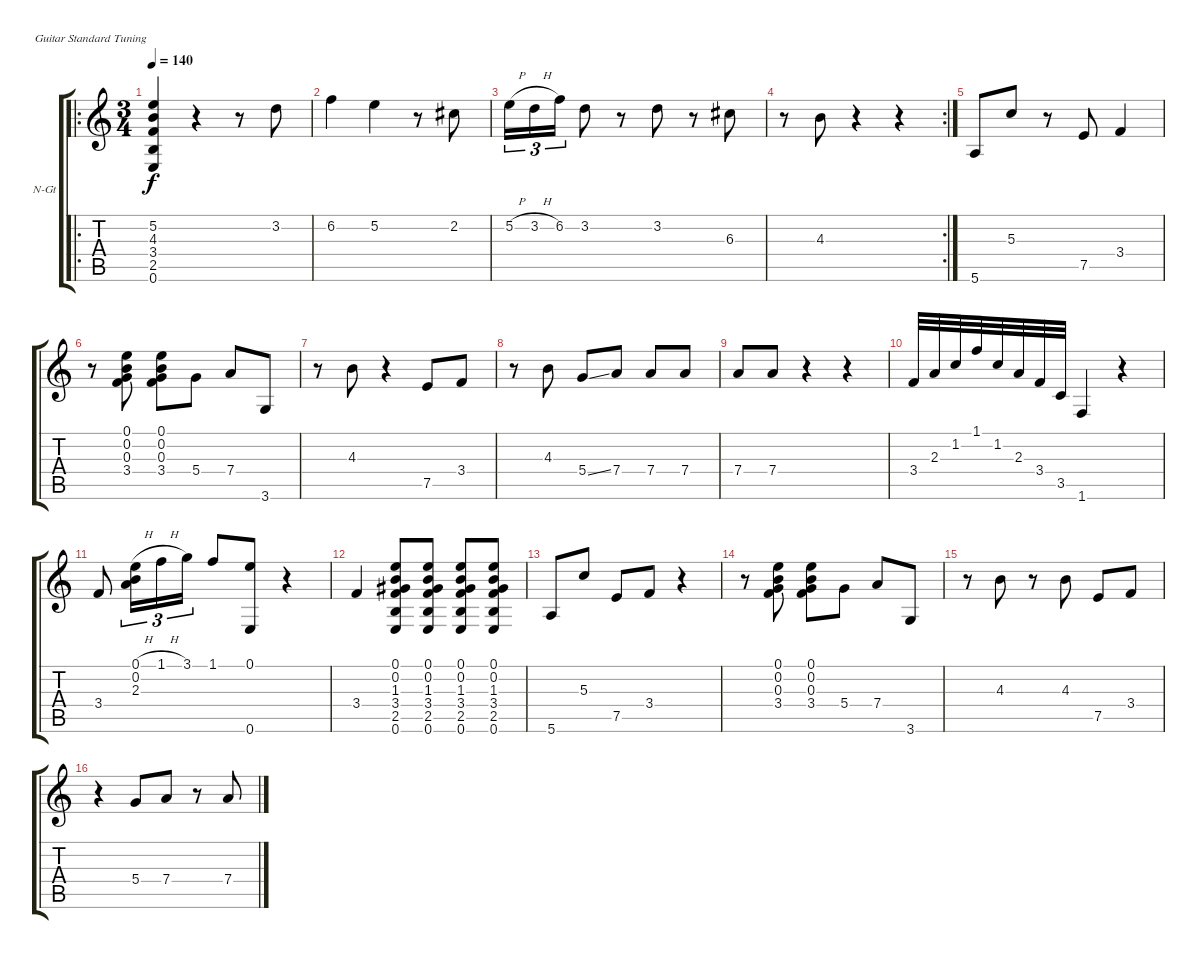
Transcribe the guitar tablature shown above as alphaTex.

\bracketExtendMode groupsimilarinstruments
\firstSystemTrackNameOrientation horizontal
\otherSystemsTrackNameOrientation horizontal
\track ("Piste 1" "N-Gt") {instrument acousticguitarnylon}
\staff {score tabs}
\tuning (E4 B3 G3 D3 A2 E2)
\ro
\ts (3 4)
\tempo 140
\clef g2
\ks c
(5.2 4.3 3.4 2.5 0.6).4{dy f instrument acousticguitarnylon} r.4 r.8 3.2.8 |
6.2.4 5.2.4 r.8 2.2.8 |
5.2{h}.16{tu (3 2)} 3.2{h}.16{tu (3 2)} 6.2.16{tu (3 2)} 3.2.8 r.8 3.2.8 r.8 6.3.8 |
\rc 2
r.8 4.3.8 r.4 r.4 |
5.6.8 5.3.8 r.8 7.5.8 3.4.4 |
r.8 (0.1 0.2 0.3 3.4).8 (0.1 0.2 0.3 3.4).8 5.4.8 7.4.8 3.6.8 |
r.8 4.3.8 r.4 7.5.8 3.4.8 |
r.8 4.3.8 5.4{ss}.8 7.4.8 7.4.8 7.4.8 |
7.4.8 7.4.8 r.4 r.4 |
3.4.32 2.3.32 1.2.32 1.1.32 1.2.32 2.3.32 3.4.32 3.5.32 1.6.4 r.4 |
3.4.8 (0.1{h} 0.2 2.3).16{tu (3 2)} 1.1{h}.16{tu (3 2)} 3.1.16{tu (3 2)} 1.1.8 (0.1 0.6).8 r.4 |
3.4.4 (0.1 0.2 1.3 3.4 2.5 0.6).8 (0.1 0.2 1.3 3.4 2.5 0.6).8 (0.1 0.2 1.3 3.4 2.5 0.6).8 (0.1 0.2 1.3 3.4 2.5 0.6).8 |
5.6.8 5.3.8 7.5.8 3.4.8 r.4 |
r.8 (0.1 0.2 0.3 3.4).8 (0.1 0.2 0.3 3.4).8 5.4.8 7.4.8 3.6.8 |
r.8 4.3.8 r.8 4.3.8 7.5.8 3.4.8 |
r.4 5.4.8 7.4.8 r.8 7.4.8
